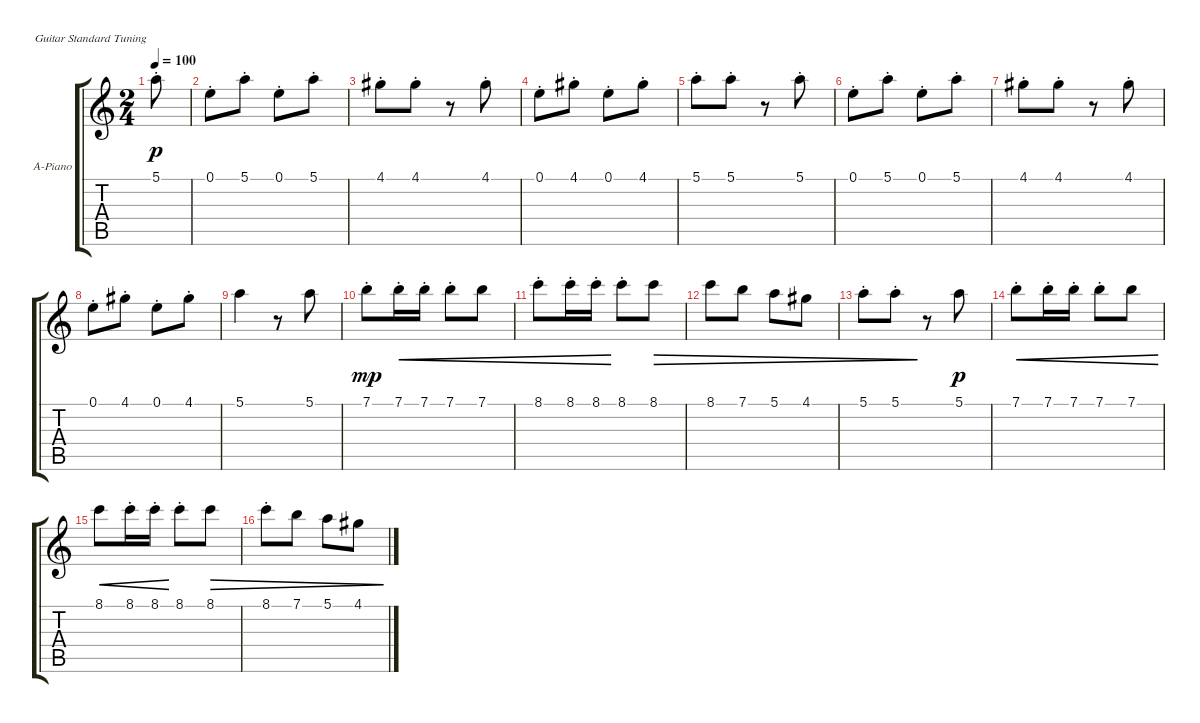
\defaultSystemsLayout 4
\bracketExtendMode groupsimilarinstruments
\firstSystemTrackNameOrientation horizontal
\otherSystemsTrackNameOrientation horizontal
\track ("Acoustic Piano" "A-Piano") {instrument acousticguitarnylon}
\staff {score tabs}
\tuning (E4 B3 G3 D3 A2 E2)
\ts (2 4)
\ac
\tempo 100
\clef g2
\ks aminor
5.1{st}.8{dy p instrument acousticguitarnylon} |
0.1{st}.8 5.1{st}.8 0.1{st}.8 5.1{st}.8 |
4.1{st}.8 4.1{st}.8 r.8 4.1{st}.8 |
0.1{st}.8 4.1{st}.8 0.1{st}.8 4.1{st}.8 |
5.1{st}.8 5.1{st}.8 r.8 5.1{st}.8 |
0.1{st}.8 5.1{st}.8 0.1{st}.8 5.1{st}.8 |
4.1{st}.8 4.1{st}.8 r.8 4.1{st}.8 |
0.1{st}.8 4.1{st}.8 0.1{st}.8 4.1{st}.8 |
5.1.4 r.8 5.1.8 |
7.1{st}.8{dy mp} 7.1{st}.16{cre} 7.1{st}.16{cre} 7.1{st}.8{cre} 7.1.8{cre} |
8.1{st}.8{cre} 8.1{st}.16{cre} 8.1{st}.16{cre} 8.1{st}.8 8.1.8{dec} |
8.1.8{dec} 7.1.8{dec} 5.1.8{dec} 4.1.8{dec} |
5.1{st}.8{dec} 5.1{st}.8{dec} r.8 5.1.8{dy p} |
7.1{st}.8{cre} 7.1{st}.16{cre} 7.1{st}.16{cre} 7.1{st}.8{cre} 7.1.8{cre} |
8.1.8{cre} 8.1{st}.16{cre} 8.1{st}.16{cre} 8.1{st}.8 8.1.8{dec} |
8.1{st}.8{dec} 7.1.8{dec} 5.1.8{dec} 4.1.8{dec}
